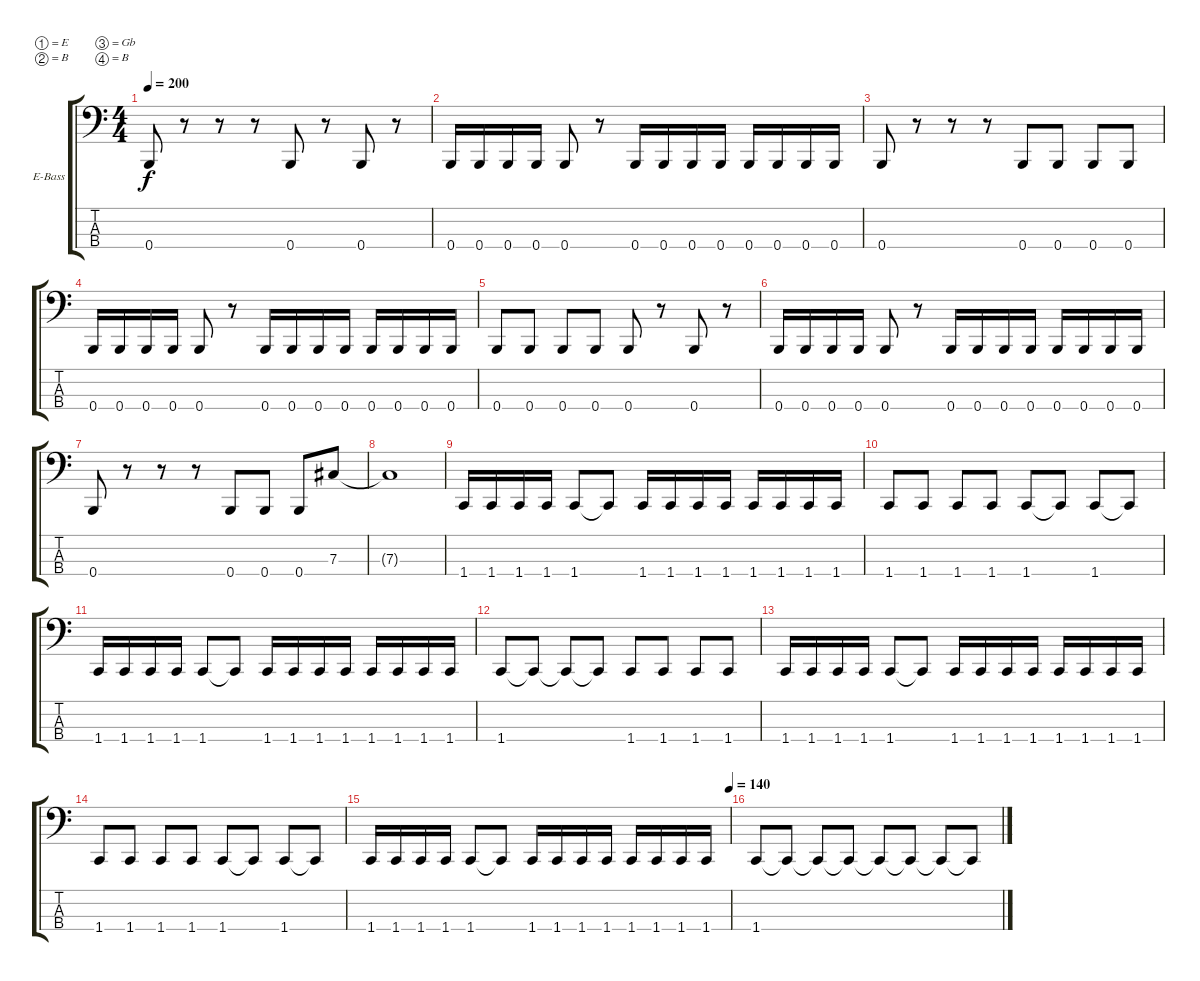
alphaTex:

\bracketExtendMode groupsimilarinstruments
\firstSystemTrackNameOrientation horizontal
\otherSystemsTrackNameOrientation horizontal
\track ("Bass" "E-Bass") {instrument electricbasspick}
\staff {score tabs}
\tuning (E2 B1 Gb1 B0)
\ts (4 4)
\tempo 200
\clef f4
\ks c
0.4.8{dy f} r.8 r.8 r.8 0.4.8 r.8 0.4.8 r.8 |
0.4.16 0.4.16 0.4.16 0.4.16 0.4.8 r.8 0.4.16 0.4.16 0.4.16 0.4.16 0.4.16 0.4.16 0.4.16 0.4.16 |
0.4.8 r.8 r.8 r.8 0.4.8 0.4.8 0.4.8 0.4.8 |
0.4.16 0.4.16 0.4.16 0.4.16 0.4.8 r.8 0.4.16 0.4.16 0.4.16 0.4.16 0.4.16 0.4.16 0.4.16 0.4.16 |
0.4.8 0.4.8 0.4.8 0.4.8 0.4.8 r.8 0.4.8 r.8 |
0.4.16 0.4.16 0.4.16 0.4.16 0.4.8 r.8 0.4.16 0.4.16 0.4.16 0.4.16 0.4.16 0.4.16 0.4.16 0.4.16 |
0.4.8 r.8 r.8 r.8 0.4.8 0.4.8 0.4.8 7.3.8 |
7.3{t}.1 |
1.4.16 1.4.16 1.4.16 1.4.16 1.4.8 1.4{t}.8 1.4.16 1.4.16 1.4.16 1.4.16 1.4.16 1.4.16 1.4.16 1.4.16 |
1.4.8 1.4.8 1.4.8 1.4.8 1.4.8 1.4{t}.8 1.4.8 1.4{t}.8 |
1.4.16 1.4.16 1.4.16 1.4.16 1.4.8 1.4{t}.8 1.4.16 1.4.16 1.4.16 1.4.16 1.4.16 1.4.16 1.4.16 1.4.16 |
1.4.8 1.4{t}.8 1.4{t}.8 1.4{t}.8 1.4.8 1.4.8 1.4.8 1.4.8 |
1.4.16 1.4.16 1.4.16 1.4.16 1.4.8 1.4{t}.8 1.4.16 1.4.16 1.4.16 1.4.16 1.4.16 1.4.16 1.4.16 1.4.16 |
1.4.8 1.4.8 1.4.8 1.4.8 1.4.8 1.4{t}.8 1.4.8 1.4{t}.8 |
\tempo (140 1)
1.4.16 1.4.16 1.4.16 1.4.16 1.4.8 1.4{t}.8 1.4.16 1.4.16 1.4.16 1.4.16 1.4.16 1.4.16 1.4.16 1.4.16 |
1.4.8 1.4{t}.8 1.4{t}.8 1.4{t}.8 1.4{t}.8 1.4{t}.8 1.4{t}.8 1.4{t}.8
